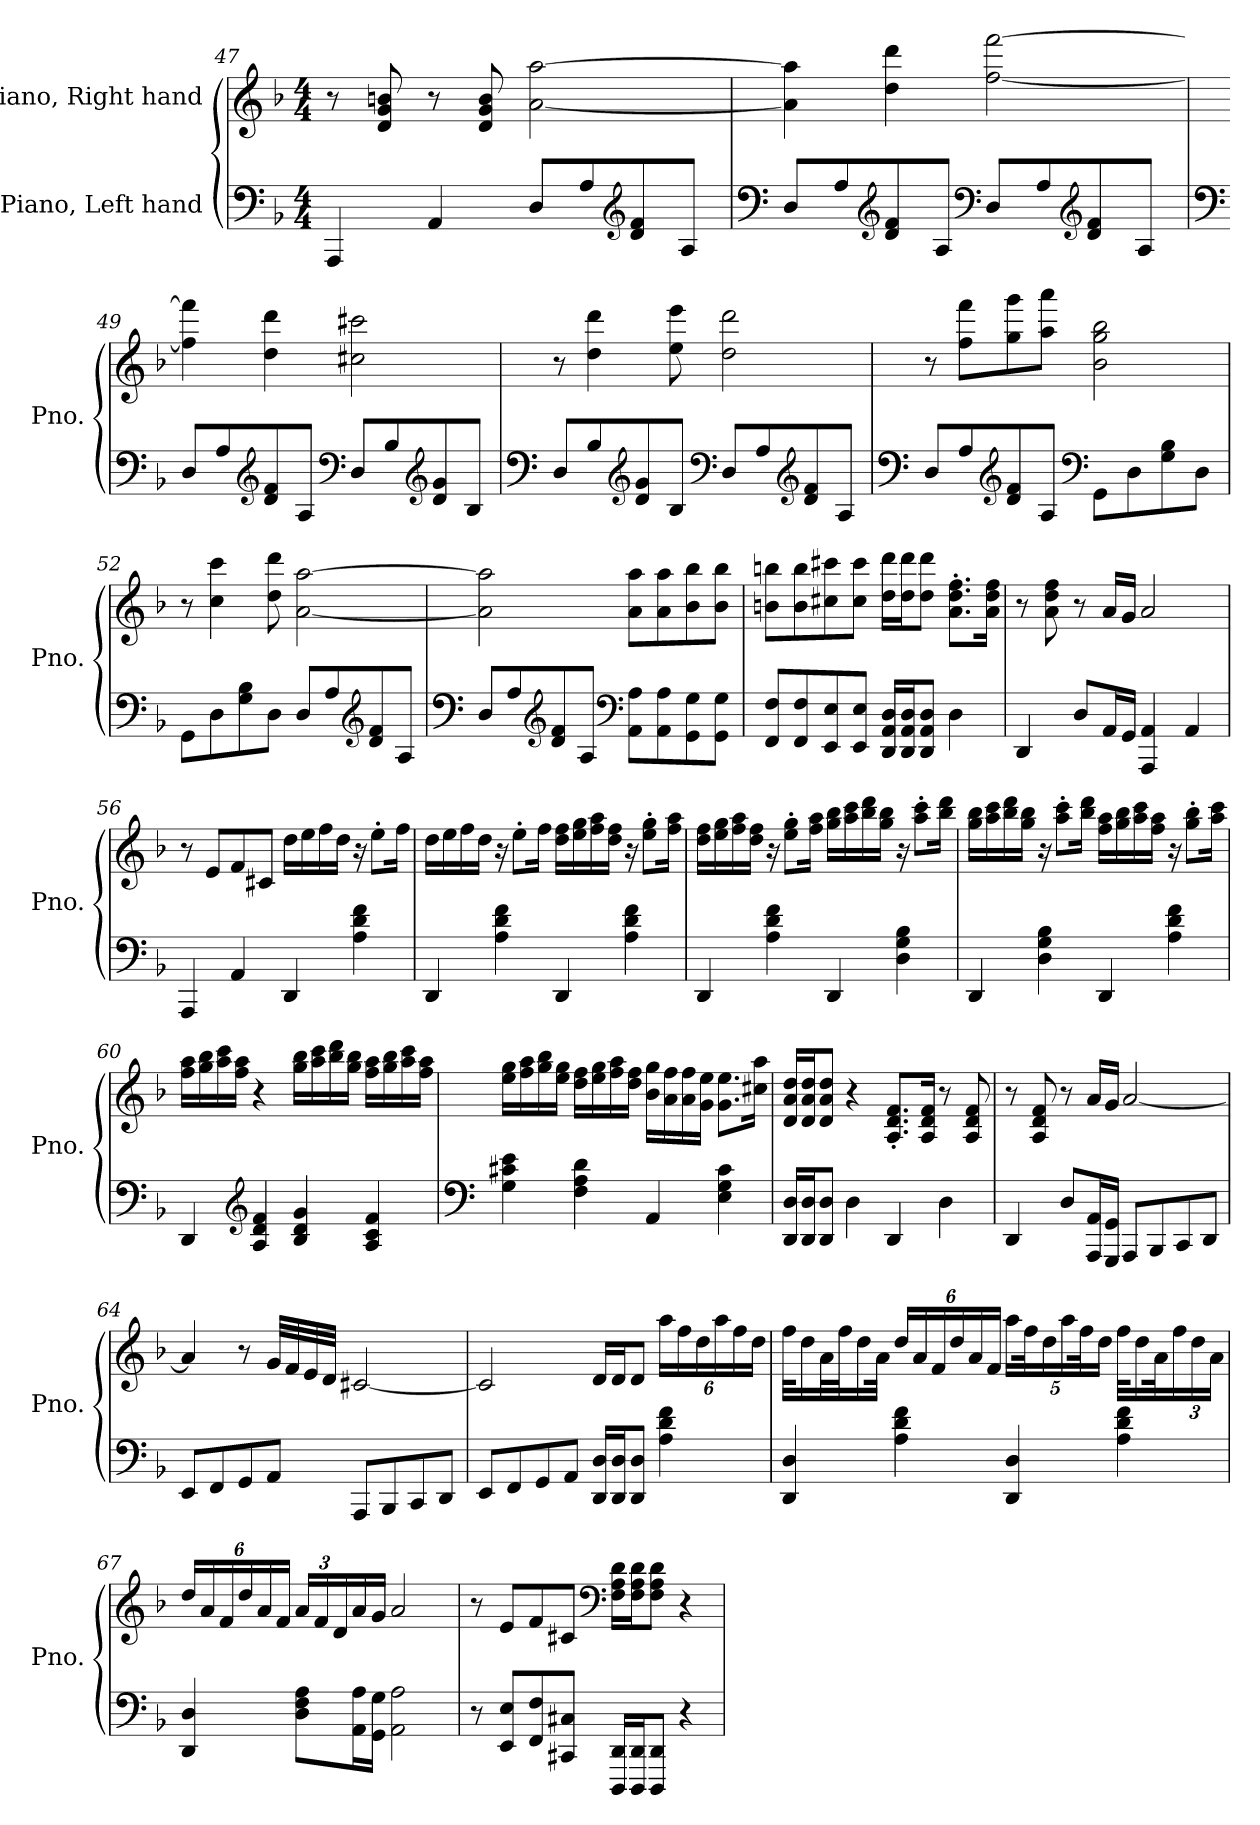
**kern	**kern
*part2	*part1
*staff2	*staff1
*I"Piano, Left hand	*I"Piano, Right hand
*I'Pno.	*I'Pno.
*clefF4	*clefG2
*k[b-]	*k[b-]
*M4/4	*M4/4
=47	=47
4AAA/	8r
.	8d/ 8g/ 8bn/
4AA/	8r
.	8d/ 8g/ 8b/
8D/L	[2a\ [2aa\
8A/	.
*clefG2	*
8d/ 8f/	.
8A/J	.
!!LO:LB:g=z
=48	=48
*clefF4	*
8D/L	4a\] 4aa\]
8A/	.
*clefG2	*
8d/ 8f/	4dd\ 4ddd\
8A/J	.
*clefF4	*
8D/L	[2ff\ [2fff\
8A/	.
*clefG2	*
8d/ 8f/	.
8A/J	.
=49	=49
*clefF4	*
8D/L	4ff\] 4fff\]
8A/	.
*clefG2	*
8d/ 8f/	4dd\ 4ddd\
8A/J	.
*clefF4	*
8D/L	2cc#X\ 2ccc#X\
8B-/	.
*clefG2	*
8d/ 8g/	.
8B-/J	.
=50	=50
*clefF4	*
8D/L	8r
8B-/	4dd\ 4ddd\
*clefG2	*
8d/ 8g/	.
8B-/J	8ee\ 8eee\
*clefF4	*
8D/L	2dd\ 2ddd\
8A/	.
*clefG2	*
8d/ 8f/	.
8A/J	.
!!LO:LB:g=z
=51	=51
*clefF4	*
8D/L	8r
8A/	8ff\ 8fff\L
*clefG2	*
8d/ 8f/	8gg\ 8ggg\
8A/J	8aa\ 8aaa\J
*clefF4	*
8GG\L	2b-\ 2gg\ 2bb-\
8D\	.
8G\ 8B-\	.
8D\J	.
=52	=52
8GG\L	8r
8D\	4cc\ 4ccc\
8G\ 8B-\	.
8D\J	8dd\ 8ddd\
8D/L	[2a\ [2aa\
8A/	.
*clefG2	*
8d/ 8f/	.
8A/J	.
=53	=53
*clefF4	*
8D/L	2a\] 2aa\]
8A/	.
*clefG2	*
8d/ 8f/	.
8A/J	.
*clefF4	*
8AA\ 8A\L	8a\ 8aa\L
8AA\ 8A\	8a\ 8aa\
8GG\ 8G\	8b-\ 8bb-\
8GG\ 8G\J	8b-\ 8bb-\J
!!LO:LB:g=z
=54	=54
8FF/ 8F/L	8bn\ 8bbn\L
8FF/ 8F/	8b\ 8bb\
8EE/ 8E/	8cc#X\ 8ccc#X\
8EE/ 8E/J	8cc#\ 8ccc#\J
16DD/ 16AA/ 16D/LL	16dd\ 16ddd\LL
16DD/ 16AA/ 16D/J	16dd\ 16ddd\J
8DD/ 8AA/ 8D/J	8dd\ 8ddd\J
4D\	8.a\' 8.dd\' 8.ff\'L
.	16a\ 16dd\ 16ff\Jk
=55	=55
4DD/	8r
.	8a\ 8dd\ 8ff\
8D/L	8r
16AA/L	16a/LL
16GG/JJ	16g/JJ
4AAA/ 4AA/	2a/
4AA/	.
=56	=56
4AAA/	8r
.	8e/L
4AA/	8f/
.	8c#X/J
4DD/	16dd\LL
.	16ee\
.	16ff\
.	16dd\JJ
4A\ 4d\ 4f\	16r
.	8ee'\L
.	16ff\Jk
!!LO:LB:g=z
=57	=57
4DD/	16dd\LL
.	16ee\
.	16ff\
.	16dd\JJ
4A\ 4d\ 4f\	16r
.	8ee'\L
.	16ff\Jk
4DD/	16dd\ 16ff\LL
.	16ee\ 16gg\
.	16ff\ 16aa\
.	16dd\ 16ff\JJ
4A\ 4d\ 4f\	16r
.	8ee\' 8gg\'L
.	16ff\ 16aa\Jk
=58	=58
4DD/	16dd\ 16ff\LL
.	16ee\ 16gg\
.	16ff\ 16aa\
.	16dd\ 16ff\JJ
4A\ 4d\ 4f\	16r
.	8ee\' 8gg\'L
.	16ff\ 16aa\Jk
4DD/	16gg\ 16bb-\LL
.	16aa\ 16ccc\
.	16bb-\ 16ddd\
.	16gg\ 16bb-\JJ
4D\ 4G\ 4B-\	16r
.	8aa\' 8ccc\'L
.	16bb-\ 16ddd\Jk
!!LO:PB:g=z
=59	=59
4DD/	16gg\ 16bb-\LL
.	16aa\ 16ccc\
.	16bb-\ 16ddd\
.	16gg\ 16bb-\JJ
4D\ 4G\ 4B-\	16r
.	8aa\' 8ccc\'L
.	16bb-\ 16ddd\Jk
4DD/	16ff\ 16aa\LL
.	16gg\ 16bb-\
.	16aa\ 16ccc\
.	16ff\ 16aa\JJ
4A\ 4d\ 4f\	16r
.	8gg\' 8bb-\'L
.	16aa\ 16ccc\Jk
=60	=60
4DD/	16ff\ 16aa\LL
.	16gg\ 16bb-\
.	16aa\ 16ccc\
.	16ff\ 16aa\JJ
*clefG2	*
4A/ 4d/ 4f/	4r
4B-/ 4d/ 4g/	16gg\ 16bb-\LL
.	16aa\ 16ccc\
.	16bb-\ 16ddd\
.	16gg\ 16bb-\JJ
4A/ 4c/ 4f/	16ff\ 16aa\LL
.	16gg\ 16bb-\
.	16aa\ 16ccc\
.	16ff\ 16aa\JJ
!!LO:LB:g=z
=61	=61
*clefF4	*
4G\ 4c#X\ 4e\	16ee\ 16gg\LL
.	16ff\ 16aa\
.	16gg\ 16bb-\
.	16ee\ 16gg\JJ
4F\ 4A\ 4d\	16dd\ 16ff\LL
.	16ee\ 16gg\
.	16ff\ 16aa\
.	16dd\ 16ff\JJ
4AA/	16b-\ 16gg\LL
.	16a\ 16ff\
.	16a\ 16ff\
.	16g\ 16ee\JJ
4E\ 4G\ 4c#\	8.g\ 8.ee\L
.	16cc#X\ 16aa\Jk
=62	=62
16DD/ 16D/LL	16d/ 16a/ 16dd/LL
16DD/ 16D/J	16d/ 16a/ 16dd/J
8DD/ 8D/J	8d/ 8a/ 8dd/J
4D\	4r
4DD/	8.A/' 8.d/' 8.f/'L
.	16A/ 16d/ 16f/Jk
4D\	8r
.	8A/ 8d/ 8f/
=63	=63
4DD/	8r
.	8A/ 8d/ 8f/
8D/L	8r
16AAA/ 16AA/L	16a/LL
16GGG/ 16GG/JJ	16g/JJ
8AAA/L	[2a/
8BBB-/	.
8CC/	.
8DD/J	.
!!LO:LB:g=z
=64	=64
8EE/L	4a/]
8FF/	.
8GG/	8r
8AA/J	32g/LLL
.	32f/
.	32e/
.	32d/JJJ
8AAA/L	[2c#X/
8BBB-/	.
8CC/	.
8DD/J	.
=65	=65
8EE/L	2c#/]
8FF/	.
8GG/	.
8AA/J	.
16DD/ 16D/LL	16d/LL
16DD/ 16D/J	16d/J
8DD/ 8D/J	8d/J
*	*Xbrackettup
4A\ 4d\ 4f\	24aa\LL
.	24ff\
.	24dd\
.	24aa\
.	24ff\
.	24dd\JJ
!!LO:LB:g=z
=66	=66
4DD/ 4D/	32ff\KLL
.	16dd\
.	32a\L
.	32ff\J
.	16dd\
.	32a\JJk
4A\ 4d\ 4f\	24dd/LL
.	24a/
.	24f/
.	24dd/
.	24a/
.	24f/JJ
4DD/ 4D/	20aa\LL
.	40ff\K
.	20dd\
.	20aa\
.	40ff\K
.	20dd\JJ
4A\ 4d\ 4f\	32ff\KLL
.	16dd\
.	32a\K
.	24ff\
.	24dd\
.	24a\JJ
=67	=67
4DD/ 4D/	24dd/LL
.	24a/
.	24f/
.	24dd/
.	24a/
.	24f/JJ
8D\ 8F\ 8A\L	24a/LL
.	24f/
.	24d/
16AA\ 16A\L	16a/
16GG\ 16G\JJ	16g/JJ
2AA\ 2A\	2a/
!!LO:LB:g=z
=68	=68
8r	8r
8EE/ 8E/L	8e/L
8FF/ 8F/	8f/
8CC#X/ 8C#X/J	8c#X/J
*	*clefF4
16DDD/ 16DD/LL	16F\ 16A\ 16d\LL
16DDD/ 16DD/J	16F\ 16A\ 16d\J
8DDD/ 8DD/J	8F\ 8A\ 8d\J
4r	4r
=	=
*-	*-
